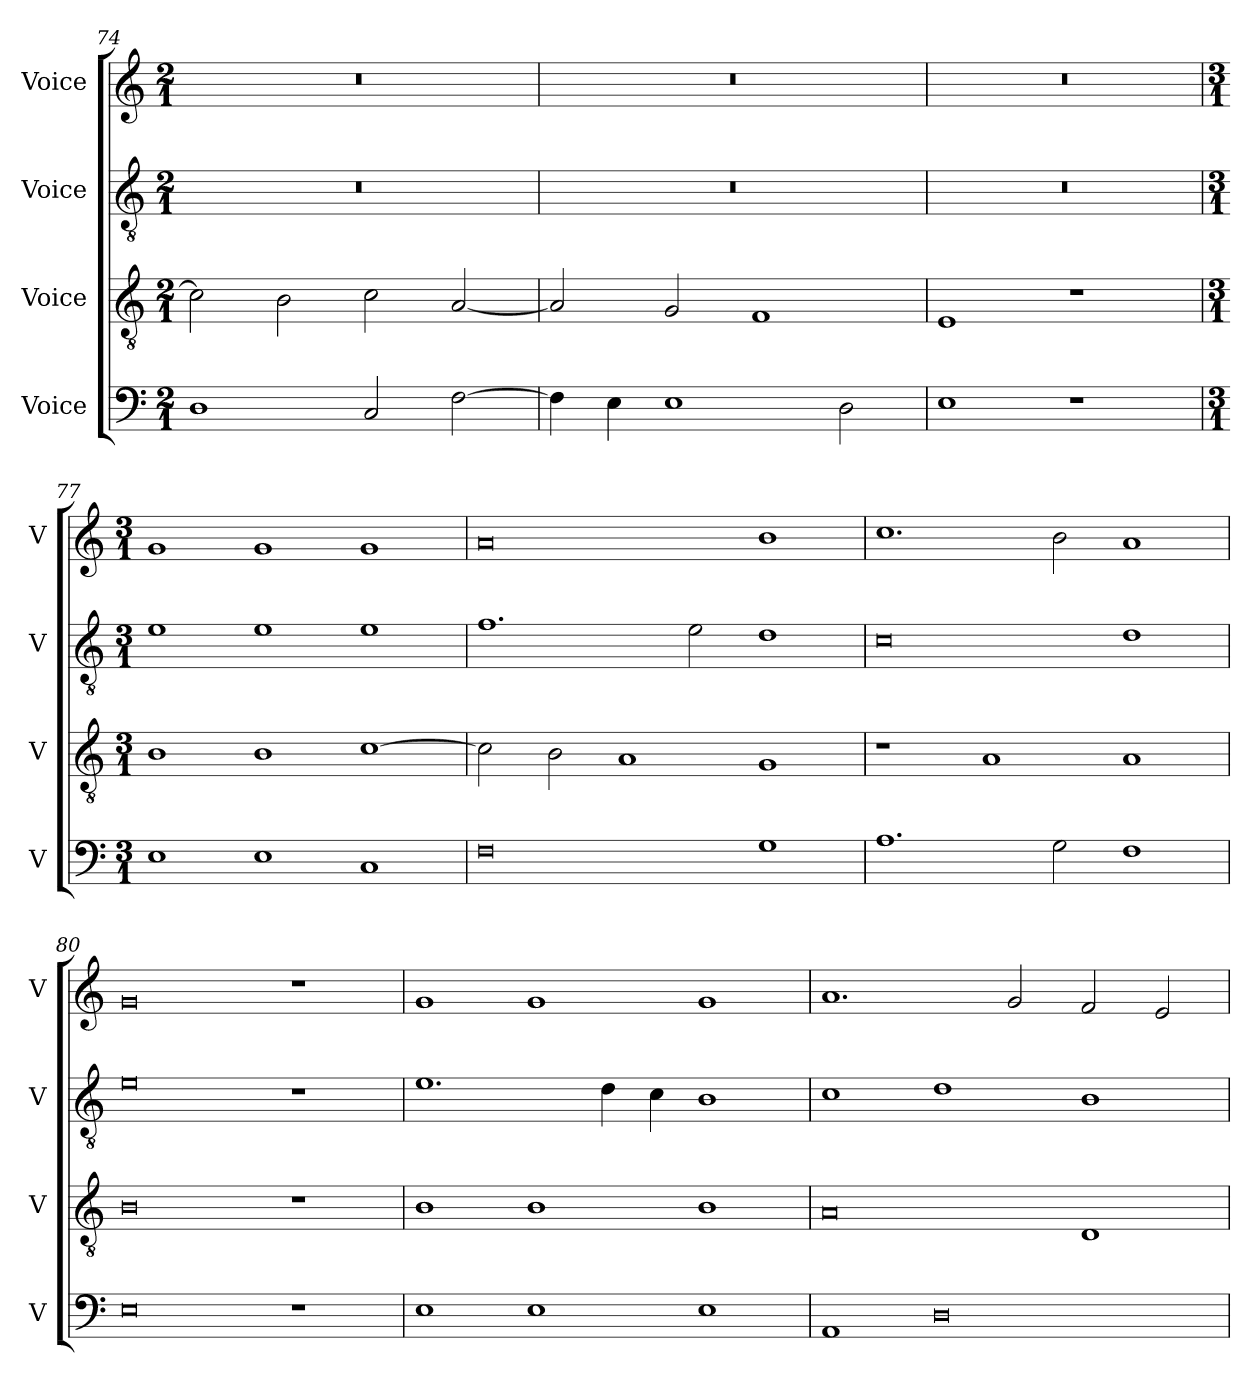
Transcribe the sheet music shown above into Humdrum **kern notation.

**kern	**kern	**kern	**kern
*part4	*part3	*part2	*part1
*staff4	*staff3	*staff2	*staff1
*I"Voice	*I"Voice	*I"Voice	*I"Voice
*I'V	*I'V	*I'V	*I'V
*clefF4	*clefGv2	*clefGv2	*clefG2
*k[]	*k[]	*k[]	*k[]
*M2/1	*M2/1	*M2/1	*M2/1
=74	=74	=74	=74
1D	2c\]	0r	0r
.	2B\	.	.
2C/	2c\	.	.
[2F\	[2A/	.	.
!!LO:PB:g=z
=75	=75	=75	=75
4F\]	2A/]	0r	0r
4E\	.	.	.
1E	2G/	.	.
.	1F	.	.
2D\	.	.	.
=76	=76	=76	=76
1E	1E	0r	0r
1r	1r	.	.
=77	=77	=77	=77
*M3/1	*M3/1	*M3/1	*M3/1
1E	1B	1e	1g
1E	1B	1e	1g
1C	[1c	1e	1g
!!LO:LB:g=z
=78	=78	=78	=78
0F	2c\]	1.f	0a
.	2B\	.	.
.	1A	.	.
.	.	2e\	.
1G	1G	1d	1b
=79	=79	=79	=79
1.A	1r	0c	1.cc
.	1A	.	.
2G\	.	.	2b\
1F	1A	1d	1a
=80	=80	=80	=80
0E	0B	0e	0g
1r	1r	1r	1r
!!LO:LB:g=z
=81	=81	=81	=81
1E	1B	1.e	1g
1E	1B	.	1g
.	.	4d\	.
.	.	4c\	.
1E	1B	1B	1g
=82	=82	=82	=82
1AA	0A	1c	1.a
0D	.	1d	.
.	.	.	2g/
.	1D	1B	2f/
.	.	.	2e/
=	=	=	=
*-	*-	*-	*-
